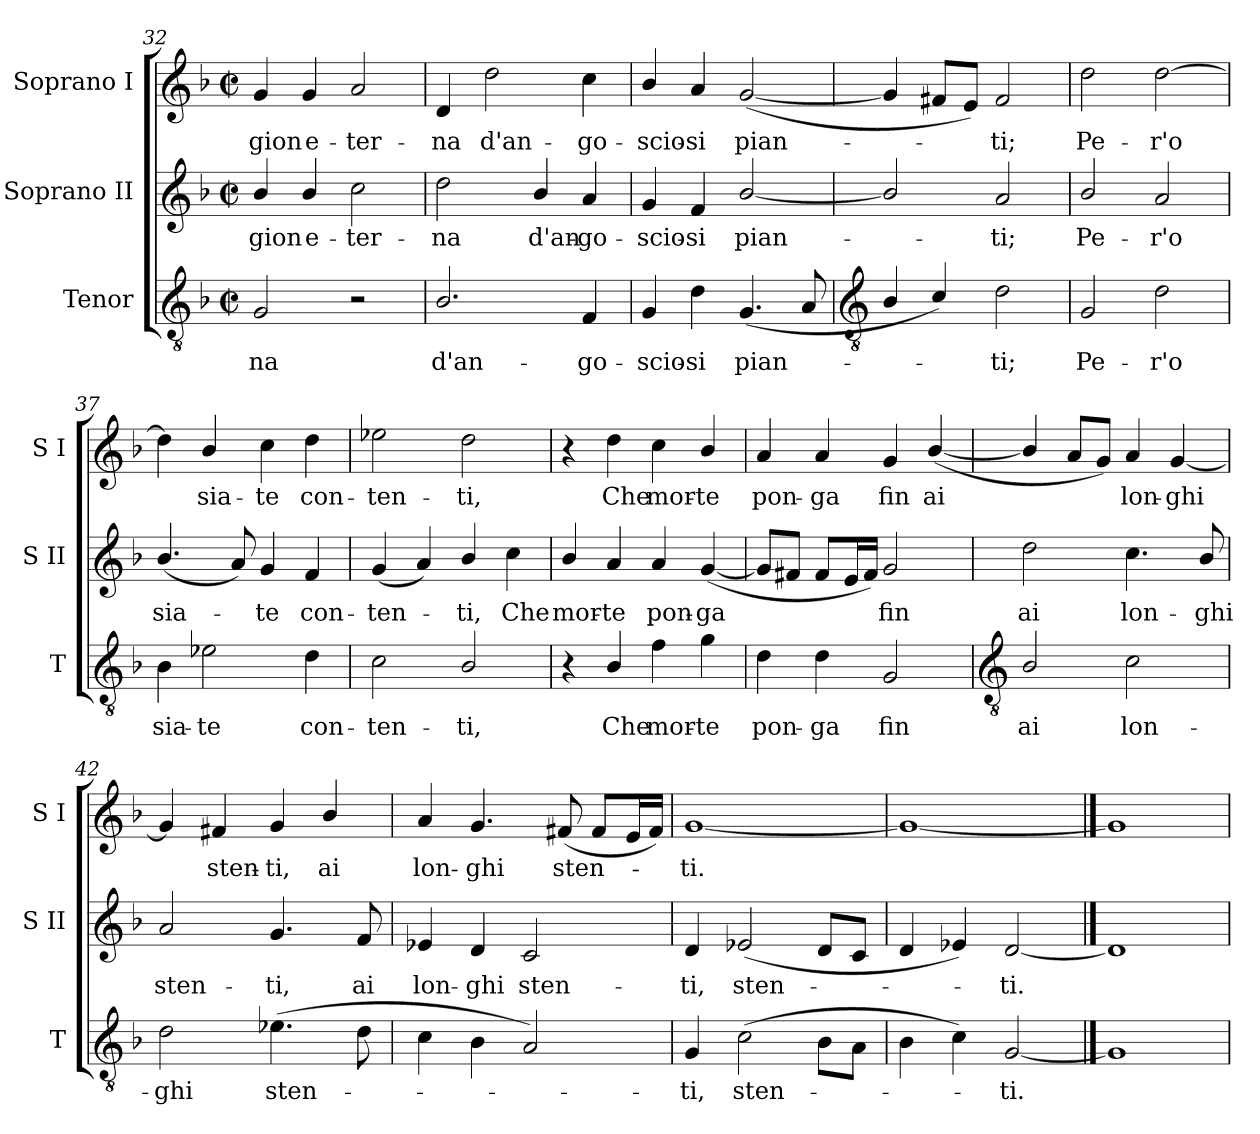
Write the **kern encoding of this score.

**kern	**text	**kern	**text	**kern	**text
*part3	*part3	*part2	*part2	*part1	*part1
*staff3	*staff3	*staff2	*staff2	*staff1	*staff1
*I"Tenor	*	*I"Soprano II	*	*I"Soprano I	*
*I'T	*	*I'S II	*	*I'S I	*
*clefGv2	*	*clefG2	*	*clefG2	*
*k[b-]	*	*k[b-]	*	*k[b-]	*
*F:	*	*F:	*	*F:	*
*M2/2	*	*M2/2	*	*M2/2	*
*met(c|)	*	*met(c|)	*	*met(c|)	*
=32	=32	=32	=32	=32	=32
!	!LO:LY:b	!	!LO:LY:b	!	!LO:LY:b
2G	-na	4b-/	-gion	4g	-gion
!	!	!	!LO:LY:b	!	!LO:LY:b
.	.	4b-/	e-	4g	e-
!	!	!	!LO:LY:b	!	!LO:LY:b
2r	.	2cc	-ter-	2a	-ter-
=33	=33	=33	=33	=33	=33
!	!LO:LY:b	!	!LO:LY:b	!	!LO:LY:b
2.B-/	d'an-	2dd	-na	4d	-na
!	!	!	!	!	!LO:LY:b
.	.	.	.	2dd	d'an-
!	!	!	!LO:LY:b	!	!
.	.	4b-/	d'an-	.	.
!	!LO:LY:b	!	!LO:LY:b	!	!LO:LY:b
4F	-go-	4a	-go-	4cc	-go-
=34	=34	=34	=34	=34	=34
!	!LO:LY:b	!	!LO:LY:b	!	!LO:LY:b
4G	-scio-	4g	-scio-	4b-/	-scio-
!	!LO:LY:b	!	!LO:LY:b	!	!LO:LY:b
4d	-si	4f	-si	4a	-si
!	!LO:LY:b	!	!LO:LY:b	!	!LO:LY:b
(<4.G	pian-	[2b-/	pian-	(<[2g	pian-
8A	.	.	.	.	.
!!LO:LB:g=z
=35	=35	=35	=35	=35	=35
*clefGv2	*	*	*	*	*
4B-/	.	2b-/]	.	4g]	.
4c/)	.	.	.	8f#XL	.
.	.	.	.	8eJ)	.
!	!LO:LY:b	!	!LO:LY:b	!	!LO:LY:b
2d	ti;	2a	ti;	2f#	ti;
=36	=36	=36	=36	=36	=36
!	!LO:LY:b	!	!LO:LY:b	!	!LO:LY:b
2G	Pe-	2b-/	Pe-	2dd	Pe-
!	!LO:LY:b	!	!LO:LY:b	!	!LO:LY:b
2d	-r'o	2a	-r'o	[2dd	-r'o
=37	=37	=37	=37	=37	=37
!	!LO:LY:b	!	!LO:LY:b	!	!
4B-	sia-	(<4.b-/	sia-	4dd]	.
!	!LO:LY:b	!	!	!	!LO:LY:b
2e-X	-te	.	.	4b-/	sia-
.	.	8a)	.	.	.
!	!	!	!LO:LY:b	!	!LO:LY:b
.	.	4g	te	4cc	-te
!	!LO:LY:b	!	!LO:LY:b	!	!LO:LY:b
4d	con-	4f	con-	4dd	con-
=38	=38	=38	=38	=38	=38
!	!LO:LY:b	!	!LO:LY:b	!	!LO:LY:b
2c	-ten-	(<4g	-ten-	2ee-X	-ten-
.	.	4a)	.	.	.
!	!LO:LY:b	!	!LO:LY:b	!	!LO:LY:b
2B-/	-ti,	4b-/	ti,	2dd	-ti,
!	!	!	!LO:LY:b	!	!
.	.	4cc	Che	.	.
=39	=39	=39	=39	=39	=39
!	!	!	!LO:LY:b	!	!
4r	.	4b-/	mor-	4r	.
!	!LO:LY:b	!	!LO:LY:b	!	!LO:LY:b
4B-/	Che	4a	-te	4dd	Che
!	!LO:LY:b	!	!LO:LY:b	!	!LO:LY:b
4f	mor-	4a	pon-	4cc	mor-
!	!LO:LY:b	!	!LO:LY:b	!	!LO:LY:b
4g	-te	(<[4g	-ga	4b-/	-te
=40	=40	=40	=40	=40	=40
!	!LO:LY:b	!	!	!	!LO:LY:b
4d	pon-	8gL]	.	4a	pon-
.	.	8f#XJ	.	.	.
!	!LO:LY:b	!	!	!	!LO:LY:b
4d	-ga	8f#L	.	4a	-ga
.	.	16eL	.	.	.
.	.	16f#JJ)	.	.	.
!	!LO:LY:b	!	!LO:LY:b	!	!LO:LY:b
2G	fin	2g	fin	4g	fin
!	!	!	!	!	!LO:LY:b
.	.	.	.	(<[4b-/	ai
!!LO:LB:g=z
=41	=41	=41	=41	=41	=41
*clefGv2	*	*	*	*	*
!	!LO:LY:b	!	!LO:LY:b	!	!
2B-/	ai	2dd	ai	4b-/]	.
.	.	.	.	8aL	.
.	.	.	.	8gJ)	.
!	!LO:LY:b	!	!LO:LY:b	!	!LO:LY:b
2c	lon-	4.cc	lon-	4a	lon-
!	!	!	!	!	!LO:LY:b
.	.	.	.	[4g	-ghi
!	!	!	!LO:LY:b	!	!
.	.	8b-/	-ghi	.	.
=42	=42	=42	=42	=42	=42
!	!LO:LY:b	!	!LO:LY:b	!	!
2d	-ghi	2a	sten-	4g]	.
!	!	!	!	!	!LO:LY:b
.	.	.	.	4f#X	sten-
!	!LO:LY:b	!	!LO:LY:b	!	!LO:LY:b
(>4.e-X	sten-	4.g	-ti,	4g	-ti,
!	!	!	!	!	!LO:LY:b
.	.	.	.	4b-/	ai
!	!	!	!LO:LY:b	!	!
8d	.	8f	ai	.	.
=43	=43	=43	=43	=43	=43
!	!	!	!LO:LY:b	!	!LO:LY:b
4c	.	4e-X	lon-	4a	lon-
!	!	!	!LO:LY:b	!	!LO:LY:b
4B-	.	4d	-ghi	4.g	-ghi
!	!	!	!LO:LY:b	!	!
2A)	.	2c	sten-	.	.
!	!	!	!	!	!LO:LY:b
.	.	.	.	(<8f#X	sten-
.	.	.	.	8f#L	.
.	.	.	.	16eL	.
.	.	.	.	16f#JJ)	.
=44	=44	=44	=44	=44	=44
!	!LO:LY:b	!	!LO:LY:b	!	!LO:LY:b
4G	ti,	4d	-ti,	[1g	ti.
!	!LO:LY:b	!	!LO:LY:b	!	!
(>2c	sten-	(<2e-X	sten-	.	.
8B-\L	.	8dL	.	.	.
8A\J	.	8cJ	.	.	.
=45	=45	=45	=45	=45	=45
4B-	.	4d	.	1g_	.
4c)	.	4e-X)	.	.	.
!	!LO:LY:b	!	!LO:LY:b	!	!
[2G	ti.	[2d	ti.	.	.
==46	==46	==46	==46	==46	==46
1G]	.	1d]	.	1g]	.
=	=	=	=	=	=
*-	*-	*-	*-	*-	*-
